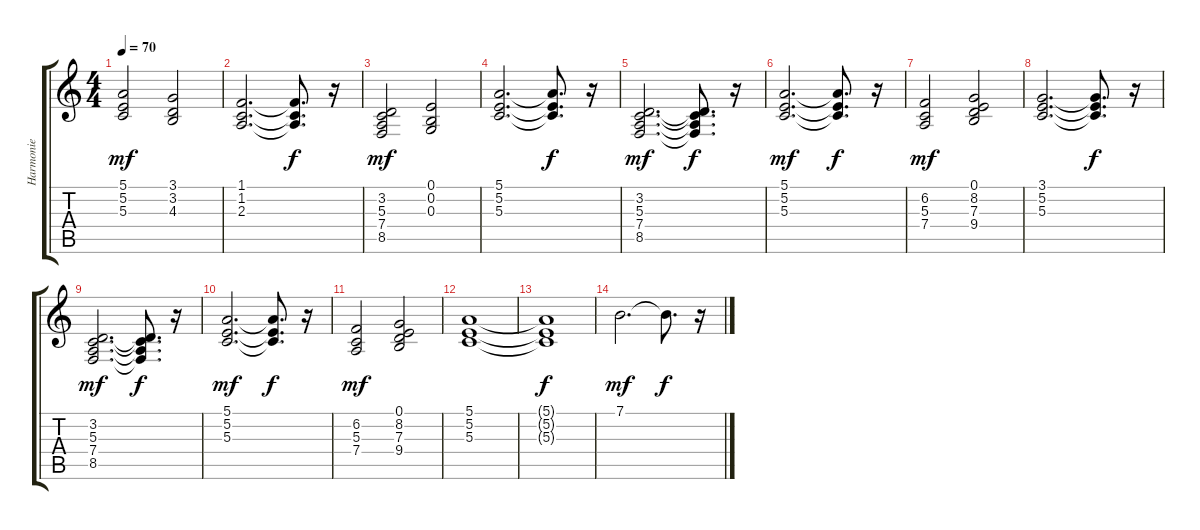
\track ("Harmonie" "Harmonie") {instrument synthstrings1}
\staff {score tabs}
\tuning (E4 B3 G3 D3 A2 E2) {hide}
\ts (4 4)
\tempo 70
\clef g2
\ks c
(5.1 5.2 5.3).2{dy mf} (3.1 3.2 4.3).2 |
(1.1 1.2 2.3).2{d} (1.1{t} 1.2{t} 2.3{t}).8{d dy f} r.16 |
(3.2 5.3 7.4 8.5).2{dy mf} (0.1 0.2 0.3).2 |
(5.1 5.2 5.3).2{d} (5.1{t} 5.2{t} 5.3{t}).8{d dy f} r.16 |
(3.2 5.3 7.4 8.5).2{d dy mf} (3.2{t} 5.3{t} 7.4{t} 8.5{t}).8{d dy f} r.16 |
(5.1 5.2 5.3).2{d dy mf} (5.1{t} 5.2{t} 5.3{t}).8{d dy f} r.16 |
(6.2 5.3 7.4).2{dy mf} (0.1 8.2 7.3 9.4).2 |
(3.1 5.2 5.3).2{d} (3.1{t} 5.2{t} 5.3{t}).8{d dy f} r.16 |
(3.2 5.3 7.4 8.5).2{d dy mf} (3.2{t} 5.3{t} 7.4{t} 8.5{t}).8{d dy f} r.16 |
(5.1 5.2 5.3).2{d dy mf} (5.1{t} 5.2{t} 5.3{t}).8{d dy f} r.16 |
(6.2 5.3 7.4).2{dy mf} (0.1 8.2 7.3 9.4).2 |
(5.1 5.2 5.3).1 |
(5.1{t} 5.2{t} 5.3{t}).1{dy f} |
7.1.2{d dy mf} 7.1{t}.8{d dy f} r.16
